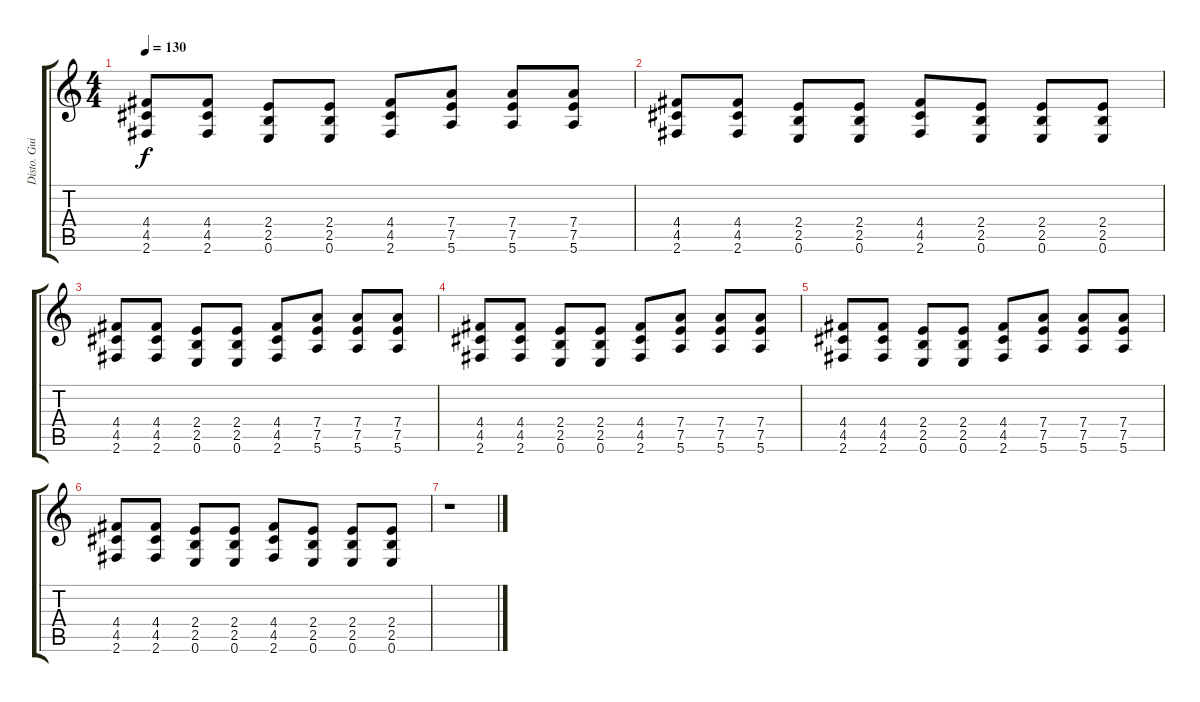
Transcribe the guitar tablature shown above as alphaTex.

\track ("Disto. Guitar (5)" "Disto. Gui") {instrument distortionguitar}
\staff {score tabs}
\tuning (E4 B3 G3 D3 A2 E2) {hide}
\ts (4 4)
\tempo 130
\clef g2
\ks c
(4.4 4.5 2.6).8{dy f} (4.4 4.5 2.6).8 (2.4 2.5 0.6).8 (2.4 2.5 0.6).8 (4.4 4.5 2.6).8 (7.4 7.5 5.6).8 (7.4 7.5 5.6).8 (7.4 7.5 5.6).8 |
(4.4 4.5 2.6).8 (4.4 4.5 2.6).8 (2.4 2.5 0.6).8 (2.4 2.5 0.6).8 (4.4 4.5 2.6).8 (2.4 2.5 0.6).8 (2.4 2.5 0.6).8 (2.4 2.5 0.6).8 |
(4.4 4.5 2.6).8 (4.4 4.5 2.6).8 (2.4 2.5 0.6).8 (2.4 2.5 0.6).8 (4.4 4.5 2.6).8 (7.4 7.5 5.6).8 (7.4 7.5 5.6).8 (7.4 7.5 5.6).8 |
(4.4 4.5 2.6).8 (4.4 4.5 2.6).8 (2.4 2.5 0.6).8 (2.4 2.5 0.6).8 (4.4 4.5 2.6).8 (7.4 7.5 5.6).8 (7.4 7.5 5.6).8 (7.4 7.5 5.6).8 |
(4.4 4.5 2.6).8 (4.4 4.5 2.6).8 (2.4 2.5 0.6).8 (2.4 2.5 0.6).8 (4.4 4.5 2.6).8 (7.4 7.5 5.6).8 (7.4 7.5 5.6).8 (7.4 7.5 5.6).8 |
(4.4 4.5 2.6).8 (4.4 4.5 2.6).8 (2.4 2.5 0.6).8 (2.4 2.5 0.6).8 (4.4 4.5 2.6).8 (2.4 2.5 0.6).8 (2.4 2.5 0.6).8 (2.4 2.5 0.6).8 |
r.1
